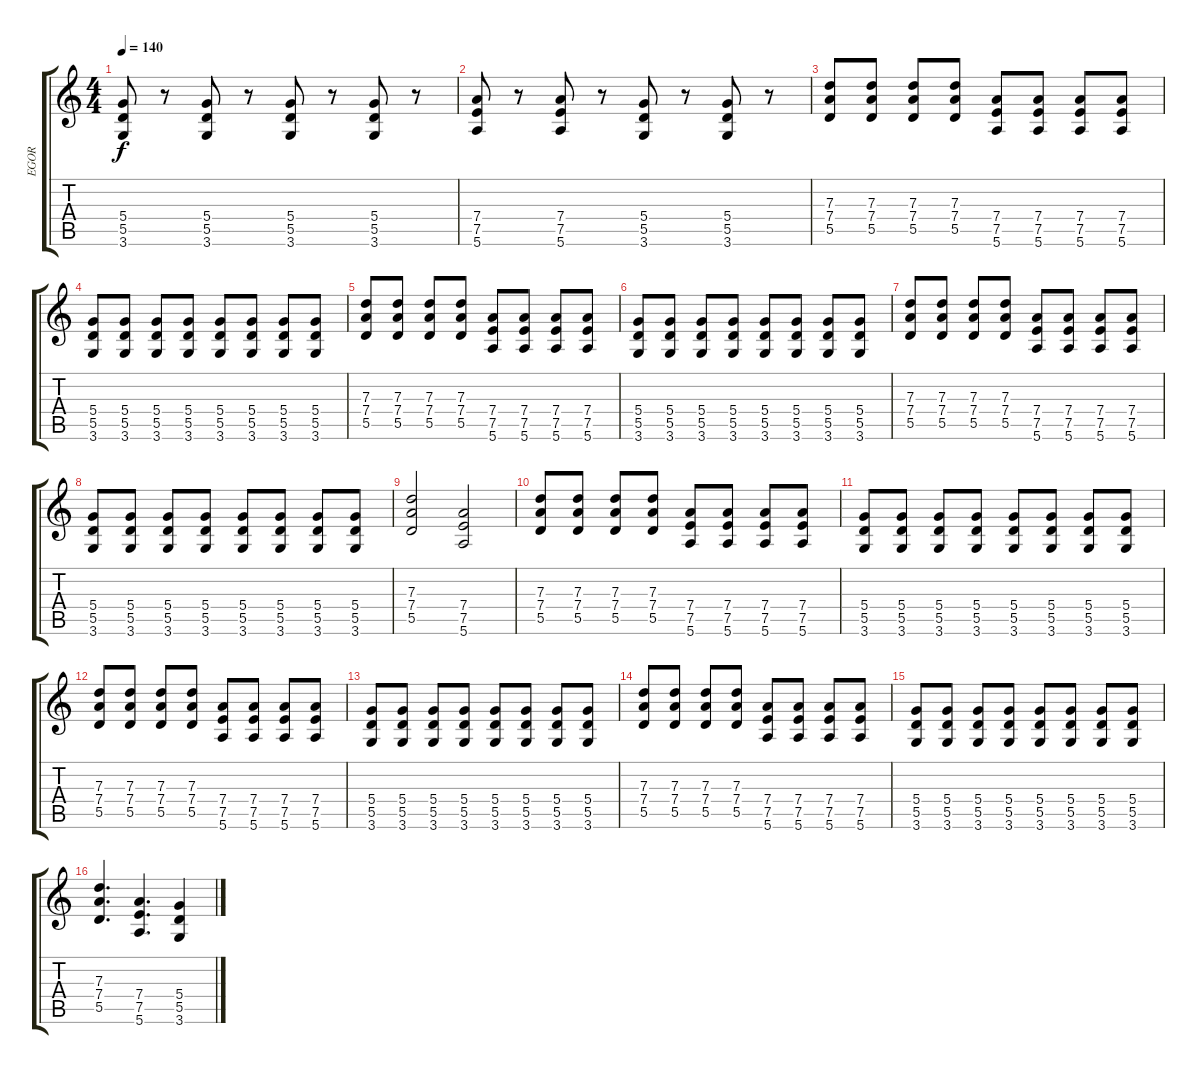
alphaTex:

\track ("EGOR" "EGOR") {instrument distortionguitar}
\staff {score tabs}
\tuning (E4 B3 G3 D3 A2 E2) {hide}
\ts (4 4)
\tempo 140
\clef g2
\ks c
(5.4 5.5 3.6).8{dy f} r.8 (5.4 5.5 3.6).8 r.8 (5.4 5.5 3.6).8 r.8 (5.4 5.5 3.6).8 r.8 |
(7.4 7.5 5.6).8 r.8 (7.4 7.5 5.6).8 r.8 (5.4 5.5 3.6).8 r.8 (5.4 5.5 3.6).8 r.8 |
(7.3 7.4 5.5).8 (7.3 7.4 5.5).8 (7.3 7.4 5.5).8 (7.3 7.4 5.5).8 (7.4 7.5 5.6).8 (7.4 7.5 5.6).8 (7.4 7.5 5.6).8 (7.4 7.5 5.6).8 |
(5.4 5.5 3.6).8 (5.4 5.5 3.6).8 (5.4 5.5 3.6).8 (5.4 5.5 3.6).8 (5.4 5.5 3.6).8 (5.4 5.5 3.6).8 (5.4 5.5 3.6).8 (5.4 5.5 3.6).8 |
(7.3 7.4 5.5).8 (7.3 7.4 5.5).8 (7.3 7.4 5.5).8 (7.3 7.4 5.5).8 (7.4 7.5 5.6).8 (7.4 7.5 5.6).8 (7.4 7.5 5.6).8 (7.4 7.5 5.6).8 |
(5.4 5.5 3.6).8 (5.4 5.5 3.6).8 (5.4 5.5 3.6).8 (5.4 5.5 3.6).8 (5.4 5.5 3.6).8 (5.4 5.5 3.6).8 (5.4 5.5 3.6).8 (5.4 5.5 3.6).8 |
(7.3 7.4 5.5).8 (7.3 7.4 5.5).8 (7.3 7.4 5.5).8 (7.3 7.4 5.5).8 (7.4 7.5 5.6).8 (7.4 7.5 5.6).8 (7.4 7.5 5.6).8 (7.4 7.5 5.6).8 |
(5.4 5.5 3.6).8 (5.4 5.5 3.6).8 (5.4 5.5 3.6).8 (5.4 5.5 3.6).8 (5.4 5.5 3.6).8 (5.4 5.5 3.6).8 (5.4 5.5 3.6).8 (5.4 5.5 3.6).8 |
(7.3 7.4 5.5).2 (7.4 7.5 5.6).2 |
(7.3 7.4 5.5).8 (7.3 7.4 5.5).8 (7.3 7.4 5.5).8 (7.3 7.4 5.5).8 (7.4 7.5 5.6).8 (7.4 7.5 5.6).8 (7.4 7.5 5.6).8 (7.4 7.5 5.6).8 |
(5.4 5.5 3.6).8 (5.4 5.5 3.6).8 (5.4 5.5 3.6).8 (5.4 5.5 3.6).8 (5.4 5.5 3.6).8 (5.4 5.5 3.6).8 (5.4 5.5 3.6).8 (5.4 5.5 3.6).8 |
(7.3 7.4 5.5).8 (7.3 7.4 5.5).8 (7.3 7.4 5.5).8 (7.3 7.4 5.5).8 (7.4 7.5 5.6).8 (7.4 7.5 5.6).8 (7.4 7.5 5.6).8 (7.4 7.5 5.6).8 |
(5.4 5.5 3.6).8 (5.4 5.5 3.6).8 (5.4 5.5 3.6).8 (5.4 5.5 3.6).8 (5.4 5.5 3.6).8 (5.4 5.5 3.6).8 (5.4 5.5 3.6).8 (5.4 5.5 3.6).8 |
(7.3 7.4 5.5).8 (7.3 7.4 5.5).8 (7.3 7.4 5.5).8 (7.3 7.4 5.5).8 (7.4 7.5 5.6).8 (7.4 7.5 5.6).8 (7.4 7.5 5.6).8 (7.4 7.5 5.6).8 |
(5.4 5.5 3.6).8 (5.4 5.5 3.6).8 (5.4 5.5 3.6).8 (5.4 5.5 3.6).8 (5.4 5.5 3.6).8 (5.4 5.5 3.6).8 (5.4 5.5 3.6).8 (5.4 5.5 3.6).8 |
(7.3 7.4 5.5).4{d} (7.4 7.5 5.6).4{d} (5.4 5.5 3.6).4
